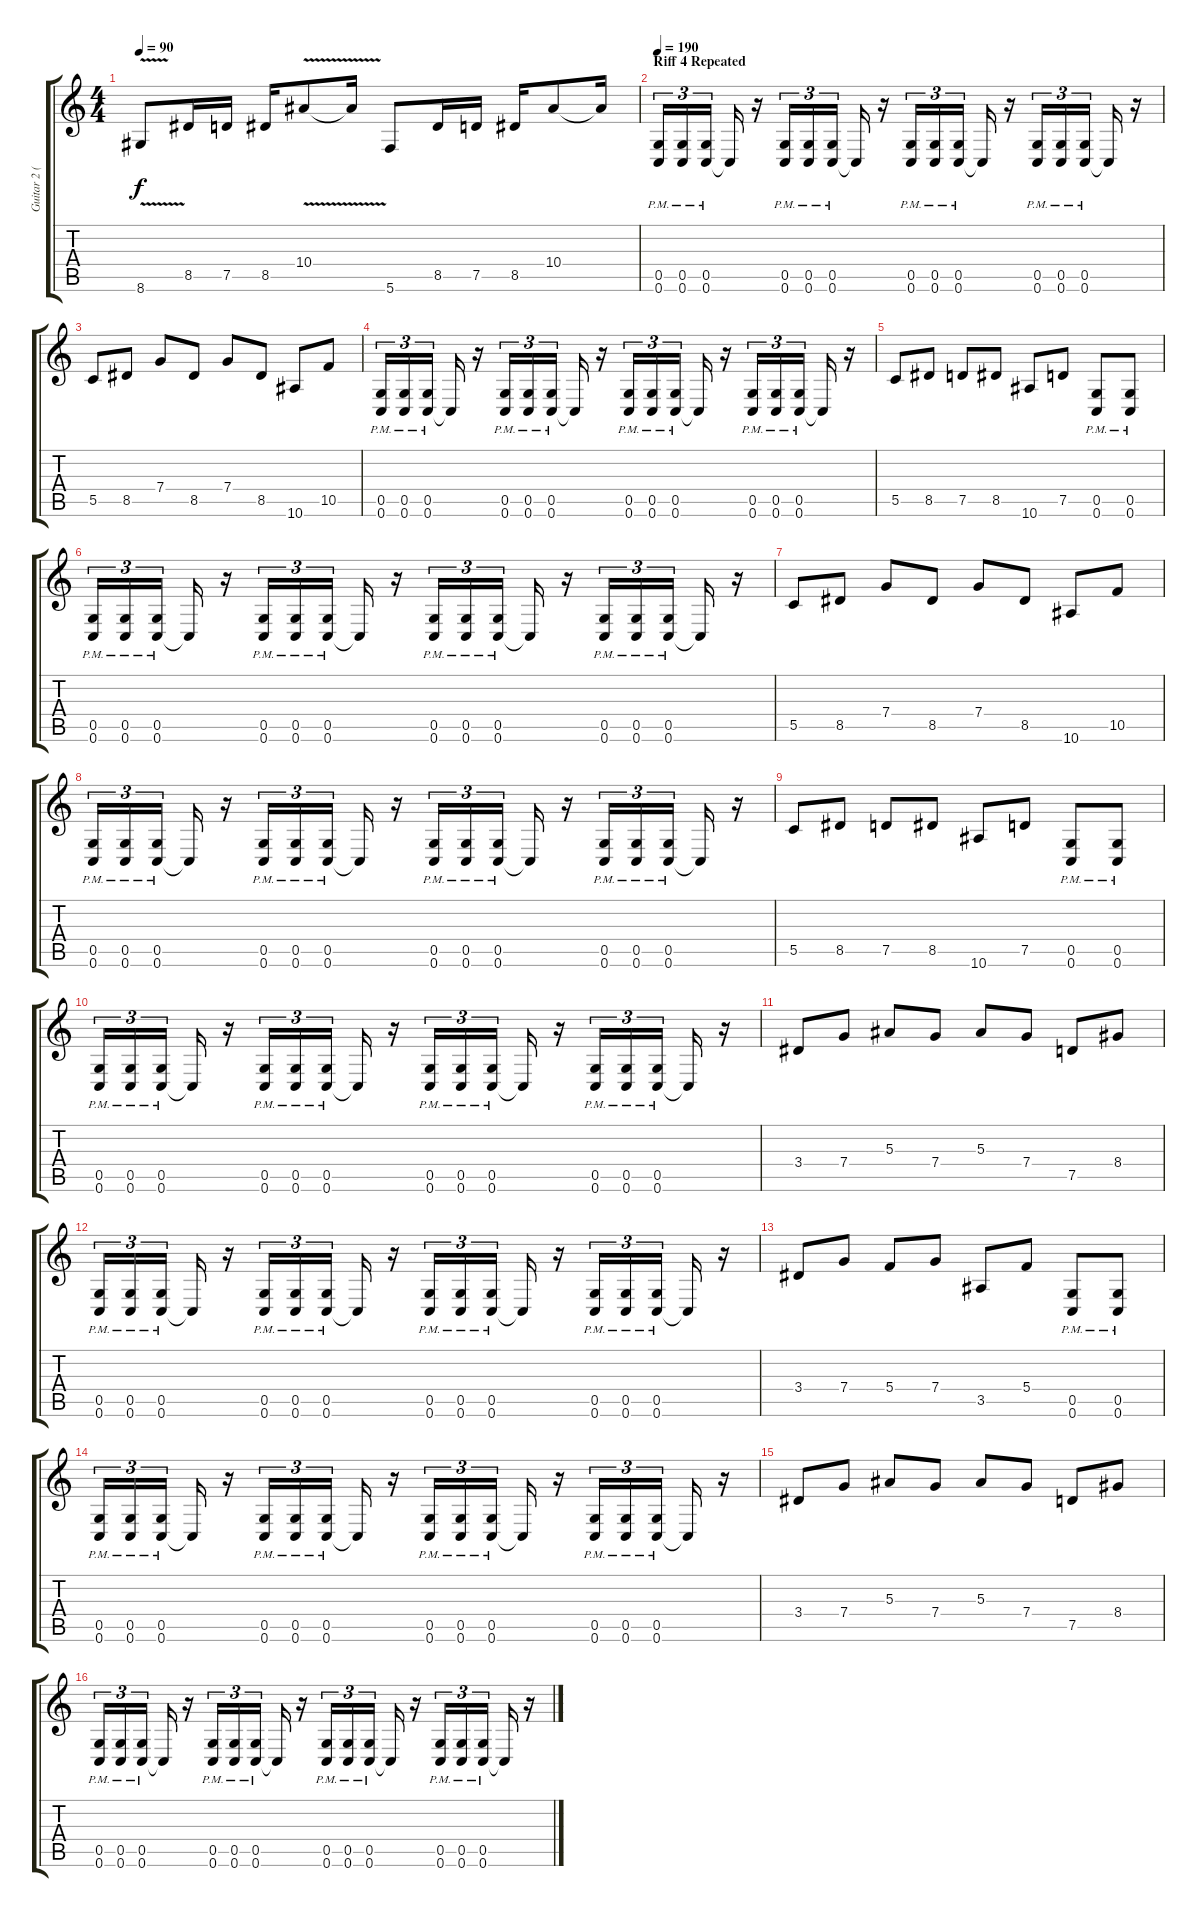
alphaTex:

\track ("Guitar 2 (Sgrosso)" "Guitar 2 (") {instrument distortionguitar}
\staff {score tabs}
\tuning (D4 A3 F3 C3 G2 C2) {hide}
\ts (4 4)
\tempo 90
\clef g2
\ks c
8.6{v}.8{dy f} 8.5.16 7.5.16 8.5.16 10.4{v}.8 10.4{t}.16 5.6.8 8.5.16 7.5.16 8.5.16 10.4.8 10.4{t}.16 |
\section ("" "Riff 4 Repeated")
\tempo 190
(0.5 0.6{pm}).16{tu (3 2)} (0.5 0.6{pm}).16{tu (3 2)} (0.5 0.6{pm}).16{tu (3 2)} 0.6{t}.16 r.16 (0.5 0.6{pm}).16{tu (3 2)} (0.5 0.6{pm}).16{tu (3 2)} (0.5 0.6{pm}).16{tu (3 2)} 0.6{t}.16 r.16 (0.5 0.6{pm}).16{tu (3 2)} (0.5 0.6{pm}).16{tu (3 2)} (0.5 0.6{pm}).16{tu (3 2)} 0.6{t}.16 r.16 (0.5 0.6{pm}).16{tu (3 2)} (0.5 0.6{pm}).16{tu (3 2)} (0.5 0.6{pm}).16{tu (3 2)} 0.6{t}.16 r.16 |
5.5.8 8.5.8 7.4.8 8.5.8 7.4.8 8.5.8 10.6.8 10.5.8 |
(0.5 0.6{pm}).16{tu (3 2)} (0.5 0.6{pm}).16{tu (3 2)} (0.5 0.6{pm}).16{tu (3 2)} 0.6{t}.16 r.16 (0.5 0.6{pm}).16{tu (3 2)} (0.5 0.6{pm}).16{tu (3 2)} (0.5 0.6{pm}).16{tu (3 2)} 0.6{t}.16 r.16 (0.5 0.6{pm}).16{tu (3 2)} (0.5 0.6{pm}).16{tu (3 2)} (0.5 0.6{pm}).16{tu (3 2)} 0.6{t}.16 r.16 (0.5 0.6{pm}).16{tu (3 2)} (0.5 0.6{pm}).16{tu (3 2)} (0.5 0.6{pm}).16{tu (3 2)} 0.6{t}.16 r.16 |
5.5.8 8.5.8 7.5.8 8.5.8 10.6.8 7.5.8 (0.5{pm} 0.6{pm}).8 (0.5{pm} 0.6{pm}).8 |
(0.5 0.6{pm}).16{tu (3 2)} (0.5 0.6{pm}).16{tu (3 2)} (0.5 0.6{pm}).16{tu (3 2)} 0.6{t}.16 r.16 (0.5 0.6{pm}).16{tu (3 2)} (0.5 0.6{pm}).16{tu (3 2)} (0.5 0.6{pm}).16{tu (3 2)} 0.6{t}.16 r.16 (0.5 0.6{pm}).16{tu (3 2)} (0.5 0.6{pm}).16{tu (3 2)} (0.5 0.6{pm}).16{tu (3 2)} 0.6{t}.16 r.16 (0.5 0.6{pm}).16{tu (3 2)} (0.5 0.6{pm}).16{tu (3 2)} (0.5 0.6{pm}).16{tu (3 2)} 0.6{t}.16 r.16 |
5.5.8 8.5.8 7.4.8 8.5.8 7.4.8 8.5.8 10.6.8 10.5.8 |
(0.5 0.6{pm}).16{tu (3 2)} (0.5 0.6{pm}).16{tu (3 2)} (0.5 0.6{pm}).16{tu (3 2)} 0.6{t}.16 r.16 (0.5 0.6{pm}).16{tu (3 2)} (0.5 0.6{pm}).16{tu (3 2)} (0.5 0.6{pm}).16{tu (3 2)} 0.6{t}.16 r.16 (0.5 0.6{pm}).16{tu (3 2)} (0.5 0.6{pm}).16{tu (3 2)} (0.5 0.6{pm}).16{tu (3 2)} 0.6{t}.16 r.16 (0.5 0.6{pm}).16{tu (3 2)} (0.5 0.6{pm}).16{tu (3 2)} (0.5 0.6{pm}).16{tu (3 2)} 0.6{t}.16 r.16 |
5.5.8 8.5.8 7.5.8 8.5.8 10.6.8 7.5.8 (0.5{pm} 0.6{pm}).8 (0.5{pm} 0.6{pm}).8 |
(0.5 0.6{pm}).16{tu (3 2)} (0.5 0.6{pm}).16{tu (3 2)} (0.5 0.6{pm}).16{tu (3 2)} 0.6{t}.16 r.16 (0.5 0.6{pm}).16{tu (3 2)} (0.5 0.6{pm}).16{tu (3 2)} (0.5 0.6{pm}).16{tu (3 2)} 0.6{t}.16 r.16 (0.5 0.6{pm}).16{tu (3 2)} (0.5 0.6{pm}).16{tu (3 2)} (0.5 0.6{pm}).16{tu (3 2)} 0.6{t}.16 r.16 (0.5 0.6{pm}).16{tu (3 2)} (0.5 0.6{pm}).16{tu (3 2)} (0.5 0.6{pm}).16{tu (3 2)} 0.6{t}.16 r.16 |
3.4.8 7.4.8 5.3.8 7.4.8 5.3.8 7.4.8 7.5.8 8.4.8 |
(0.5 0.6{pm}).16{tu (3 2)} (0.5 0.6{pm}).16{tu (3 2)} (0.5 0.6{pm}).16{tu (3 2)} 0.6{t}.16 r.16 (0.5 0.6{pm}).16{tu (3 2)} (0.5 0.6{pm}).16{tu (3 2)} (0.5 0.6{pm}).16{tu (3 2)} 0.6{t}.16 r.16 (0.5 0.6{pm}).16{tu (3 2)} (0.5 0.6{pm}).16{tu (3 2)} (0.5 0.6{pm}).16{tu (3 2)} 0.6{t}.16 r.16 (0.5 0.6{pm}).16{tu (3 2)} (0.5 0.6{pm}).16{tu (3 2)} (0.5 0.6{pm}).16{tu (3 2)} 0.6{t}.16 r.16 |
3.4.8 7.4.8 5.4.8 7.4.8 3.5.8 5.4.8 (0.5{pm} 0.6{pm}).8 (0.5{pm} 0.6{pm}).8 |
(0.5 0.6{pm}).16{tu (3 2)} (0.5 0.6{pm}).16{tu (3 2)} (0.5 0.6{pm}).16{tu (3 2)} 0.6{t}.16 r.16 (0.5 0.6{pm}).16{tu (3 2)} (0.5 0.6{pm}).16{tu (3 2)} (0.5 0.6{pm}).16{tu (3 2)} 0.6{t}.16 r.16 (0.5 0.6{pm}).16{tu (3 2)} (0.5 0.6{pm}).16{tu (3 2)} (0.5 0.6{pm}).16{tu (3 2)} 0.6{t}.16 r.16 (0.5 0.6{pm}).16{tu (3 2)} (0.5 0.6{pm}).16{tu (3 2)} (0.5 0.6{pm}).16{tu (3 2)} 0.6{t}.16 r.16 |
3.4.8 7.4.8 5.3.8 7.4.8 5.3.8 7.4.8 7.5.8 8.4.8 |
(0.5 0.6{pm}).16{tu (3 2)} (0.5 0.6{pm}).16{tu (3 2)} (0.5 0.6{pm}).16{tu (3 2)} 0.6{t}.16 r.16 (0.5 0.6{pm}).16{tu (3 2)} (0.5 0.6{pm}).16{tu (3 2)} (0.5 0.6{pm}).16{tu (3 2)} 0.6{t}.16 r.16 (0.5 0.6{pm}).16{tu (3 2)} (0.5 0.6{pm}).16{tu (3 2)} (0.5 0.6{pm}).16{tu (3 2)} 0.6{t}.16 r.16 (0.5 0.6{pm}).16{tu (3 2)} (0.5 0.6{pm}).16{tu (3 2)} (0.5 0.6{pm}).16{tu (3 2)} 0.6{t}.16 r.16
